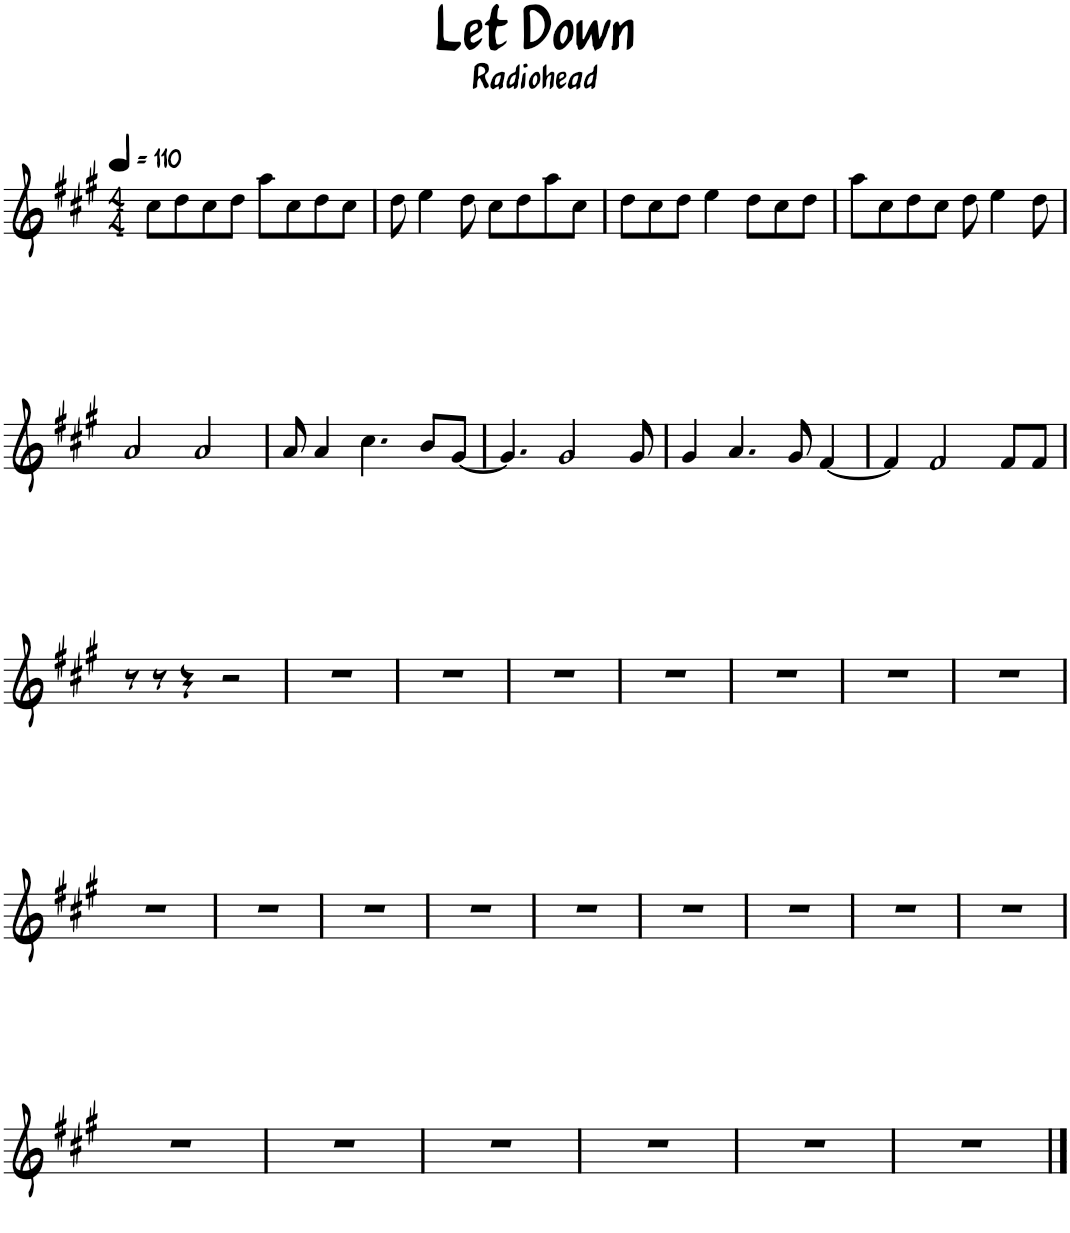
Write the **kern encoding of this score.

**kern
*part1
*staff1
*I"Piano
*I'Pno.
*clefG2
*k[f#c#g#]
*M4/4
*MM110
=1
8cc#\L
8dd\
8cc#\
8dd\J
8aa\L
8cc#\
8dd\
8cc#\J
=2
8dd\
4ee\
8dd\
8cc#\L
8dd\
8aa\
8cc#\J
=3
8dd\L
8cc#\
8dd\J
4ee\
8dd\L
8cc#\
8dd\J
=4
8aa\L
8cc#\
8dd\
8cc#\J
8dd\
4ee\
8dd\
!!LO:LB:g=z
=5
2a/
2a/
=6
8a/
4a/
4.cc#\
8b/L
[8g#/J
=7
4.g#/]
2g#/
8g#/
=8
4g#/
4.a/
8g#/
[4f#/
=9
4f#/]
2f#/
8f#/L
8f#/J
!!LO:LB:g=z
=10
8r
8r
4r
2r
=11
1r
=12
1r
=13
1r
=14
1r
=15
1r
=16
1r
=17
1r
!!LO:LB:g=z
=18
1r
=19
1r
=20
1r
=21
1r
=22
1r
=23
1r
=24
1r
=25
1r
=26
1r
!!LO:LB:g=z
=27
1r
=28
1r
=29
1r
=30
1r
=31
1r
=32
1r
==
*-
